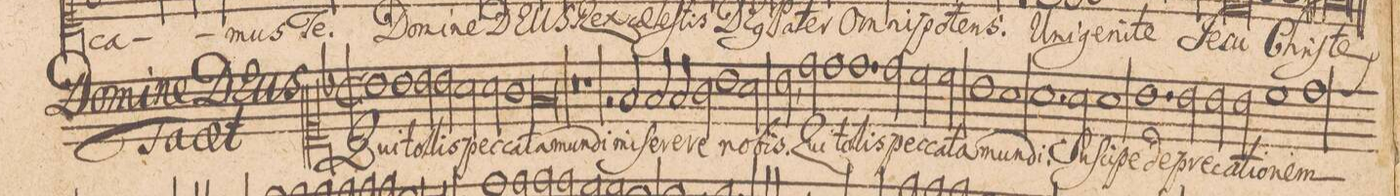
**kern	**text
*I"CANTVS.	*
*clefC1	*
*k[b-]	*
*met(C|)	*
*M2/1	*
1b-	Qui
1b-	tol-
=57-	=57-
2b-\	-lis
2b-\	pec-
2a\	-ca-
2a\	-ta
=58-	=58-
1g	mun-
0fny	-di
=59-	=59-
0r	.
=60-	=60-
1r	.
=61-	=61-
2re	.
2f/	mi-
2f/	-ſe-
2f/	-re-
=62-	=62-
2g\	-re
1b-	no-
2a\	.
=63-	=63-
2b-,<\	-bis.
2dd\	Qui
1dd	tol-
=64-	=64-
1.dd	-lis
2dd\	pec-
=65-	=65-
2cc\	-ca-
2cc\	-ta
1b-	mun-
=66-	=66-
1a	-di.
1.a	Suſ-
=67-	=67-
2a\	-ci-
1a	-pe
=68-	=68-
1.b-	de-
2b-\	-pre-
=69-	=69-
2b-\	-ca-
2b-\	-ti-
1cc	-o-
=70-	=70-
*custos:dd	*
1dd	-nem
*-	*-
